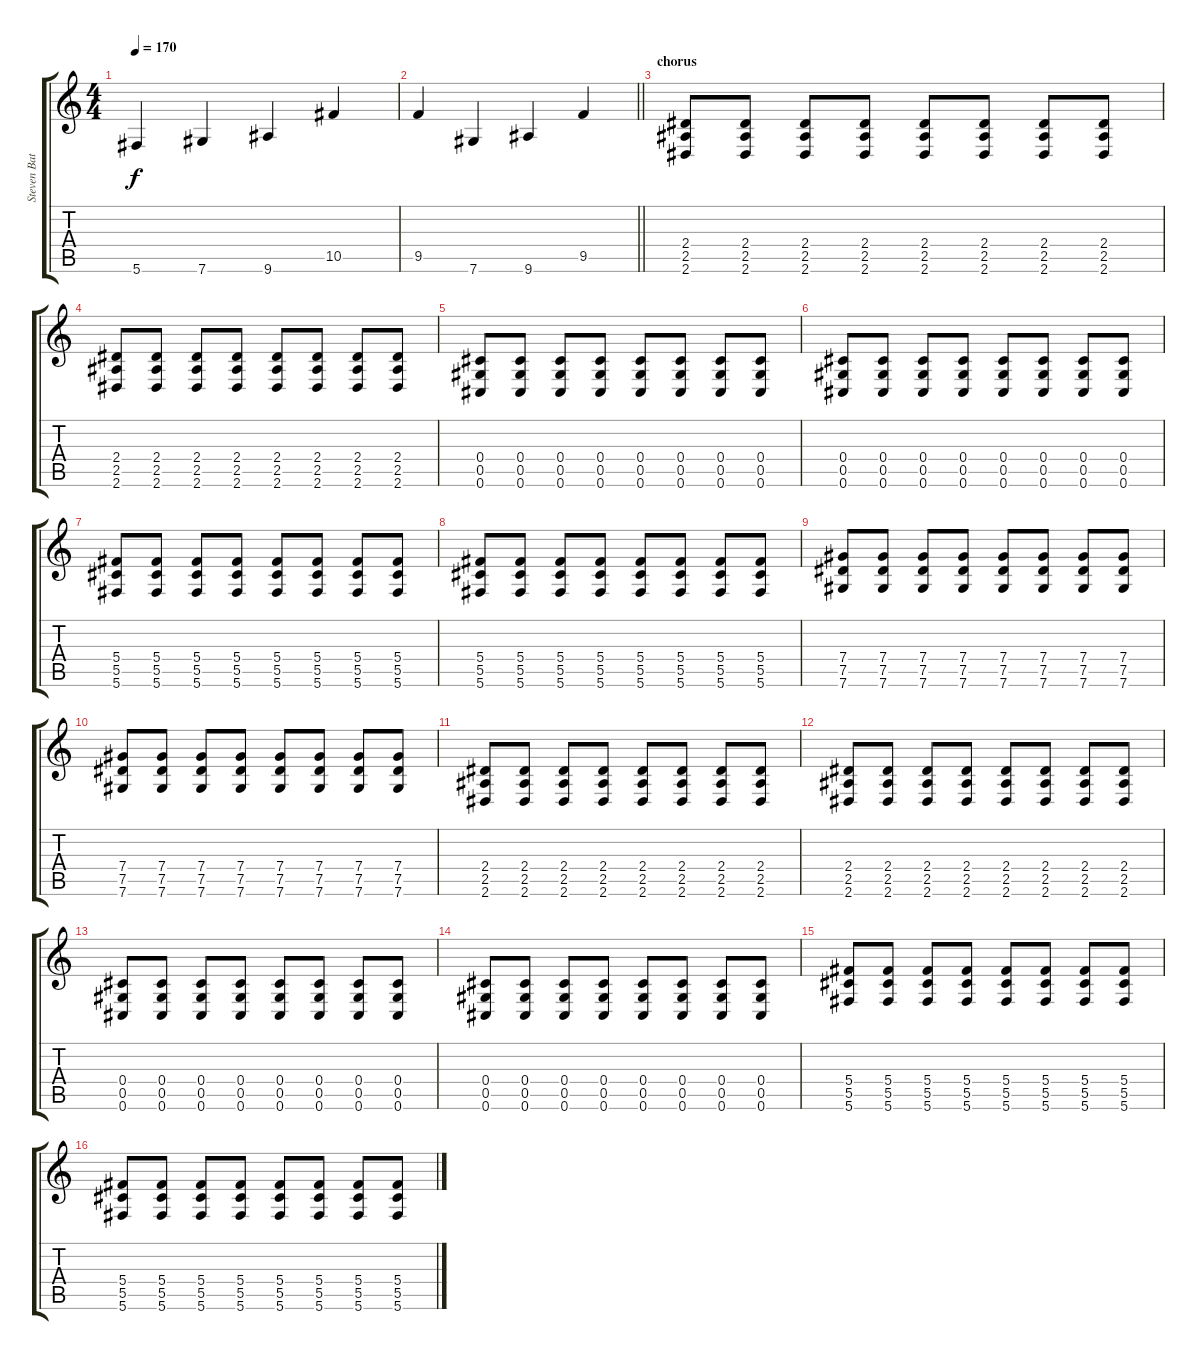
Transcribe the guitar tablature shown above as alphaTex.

\track ("Steven Battelle (Rythm)" "Steven Bat") {instrument distortionguitar}
\staff {score tabs}
\tuning (Eb4 Bb3 Gb3 Db3 Ab2 Db2) {hide}
\ts (4 4)
\tempo 170
\clef g2
\ks c
5.6.4{dy f} 7.6.4 9.6.4 10.5.4 |
\barLineRight lightlight
9.5.4 7.6.4 9.6.4 9.5.4 |
\section ("" "chorus")
(2.4 2.5 2.6).8 (2.4 2.5 2.6).8 (2.4 2.5 2.6).8 (2.4 2.5 2.6).8 (2.4 2.5 2.6).8 (2.4 2.5 2.6).8 (2.4 2.5 2.6).8 (2.4 2.5 2.6).8 |
(2.4 2.5 2.6).8 (2.4 2.5 2.6).8 (2.4 2.5 2.6).8 (2.4 2.5 2.6).8 (2.4 2.5 2.6).8 (2.4 2.5 2.6).8 (2.4 2.5 2.6).8 (2.4 2.5 2.6).8 |
(0.4 0.5 0.6).8 (0.4 0.5 0.6).8 (0.4 0.5 0.6).8 (0.4 0.5 0.6).8 (0.4 0.5 0.6).8 (0.4 0.5 0.6).8 (0.4 0.5 0.6).8 (0.4 0.5 0.6).8 |
(0.4 0.5 0.6).8 (0.4 0.5 0.6).8 (0.4 0.5 0.6).8 (0.4 0.5 0.6).8 (0.4 0.5 0.6).8 (0.4 0.5 0.6).8 (0.4 0.5 0.6).8 (0.4 0.5 0.6).8 |
(5.4 5.5 5.6).8 (5.4 5.5 5.6).8 (5.4 5.5 5.6).8 (5.4 5.5 5.6).8 (5.4 5.5 5.6).8 (5.4 5.5 5.6).8 (5.4 5.5 5.6).8 (5.4 5.5 5.6).8 |
(5.4 5.5 5.6).8 (5.4 5.5 5.6).8 (5.4 5.5 5.6).8 (5.4 5.5 5.6).8 (5.4 5.5 5.6).8 (5.4 5.5 5.6).8 (5.4 5.5 5.6).8 (5.4 5.5 5.6).8 |
(7.4 7.5 7.6).8 (7.4 7.5 7.6).8 (7.4 7.5 7.6).8 (7.4 7.5 7.6).8 (7.4 7.5 7.6).8 (7.4 7.5 7.6).8 (7.4 7.5 7.6).8 (7.4 7.5 7.6).8 |
(7.4 7.5 7.6).8 (7.4 7.5 7.6).8 (7.4 7.5 7.6).8 (7.4 7.5 7.6).8 (7.4 7.5 7.6).8 (7.4 7.5 7.6).8 (7.4 7.5 7.6).8 (7.4 7.5 7.6).8 |
(2.4 2.5 2.6).8 (2.4 2.5 2.6).8 (2.4 2.5 2.6).8 (2.4 2.5 2.6).8 (2.4 2.5 2.6).8 (2.4 2.5 2.6).8 (2.4 2.5 2.6).8 (2.4 2.5 2.6).8 |
(2.4 2.5 2.6).8 (2.4 2.5 2.6).8 (2.4 2.5 2.6).8 (2.4 2.5 2.6).8 (2.4 2.5 2.6).8 (2.4 2.5 2.6).8 (2.4 2.5 2.6).8 (2.4 2.5 2.6).8 |
(0.4 0.5 0.6).8 (0.4 0.5 0.6).8 (0.4 0.5 0.6).8 (0.4 0.5 0.6).8 (0.4 0.5 0.6).8 (0.4 0.5 0.6).8 (0.4 0.5 0.6).8 (0.4 0.5 0.6).8 |
(0.4 0.5 0.6).8 (0.4 0.5 0.6).8 (0.4 0.5 0.6).8 (0.4 0.5 0.6).8 (0.4 0.5 0.6).8 (0.4 0.5 0.6).8 (0.4 0.5 0.6).8 (0.4 0.5 0.6).8 |
(5.4 5.5 5.6).8 (5.4 5.5 5.6).8 (5.4 5.5 5.6).8 (5.4 5.5 5.6).8 (5.4 5.5 5.6).8 (5.4 5.5 5.6).8 (5.4 5.5 5.6).8 (5.4 5.5 5.6).8 |
(5.4 5.5 5.6).8 (5.4 5.5 5.6).8 (5.4 5.5 5.6).8 (5.4 5.5 5.6).8 (5.4 5.5 5.6).8 (5.4 5.5 5.6).8 (5.4 5.5 5.6).8 (5.4 5.5 5.6).8
